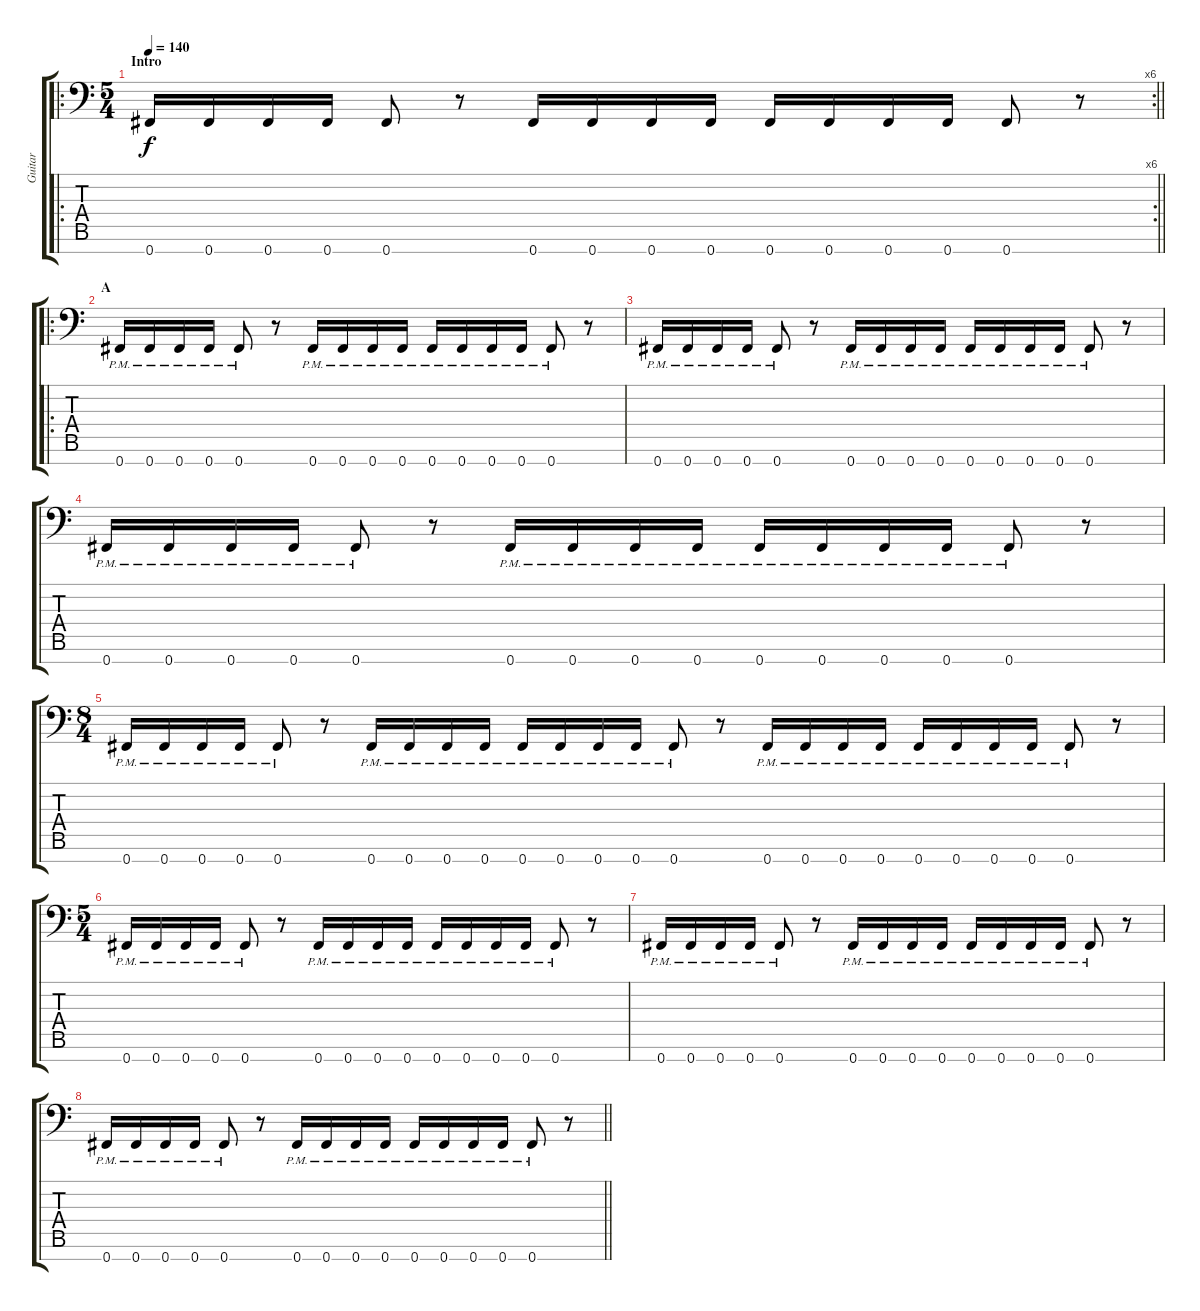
\track ("Guitar" "Guitar") {instrument distortionguitar}
\staff {score tabs}
\tuning (B3 Gb3 D3 A2 E2 B1 Gb1) {hide}
\ro
\rc 6
\ts (5 4)
\section ("" "Intro")
\tempo 140
\clef f4
\barLineRight lightlight
\ks c
0.7.16{dy f instrument distortionguitar} 0.7.16 0.7.16 0.7.16 0.7.8 r.8 0.7.16 0.7.16 0.7.16 0.7.16 0.7.16 0.7.16 0.7.16 0.7.16 0.7.8 r.8 |
\ro
\section ("" "A")
0.7{pm}.16 0.7{pm}.16 0.7{pm}.16 0.7{pm}.16 0.7{pm}.8 r.8 0.7{pm}.16 0.7{pm}.16 0.7{pm}.16 0.7{pm}.16 0.7{pm}.16 0.7{pm}.16 0.7{pm}.16 0.7{pm}.16 0.7{pm}.8 r.8 |
0.7{pm}.16 0.7{pm}.16 0.7{pm}.16 0.7{pm}.16 0.7{pm}.8 r.8 0.7{pm}.16 0.7{pm}.16 0.7{pm}.16 0.7{pm}.16 0.7{pm}.16 0.7{pm}.16 0.7{pm}.16 0.7{pm}.16 0.7{pm}.8 r.8 |
0.7{pm}.16 0.7{pm}.16 0.7{pm}.16 0.7{pm}.16 0.7{pm}.8 r.8 0.7{pm}.16 0.7{pm}.16 0.7{pm}.16 0.7{pm}.16 0.7{pm}.16 0.7{pm}.16 0.7{pm}.16 0.7{pm}.16 0.7{pm}.8 r.8 |
\ts (8 4)
0.7{pm}.16 0.7{pm}.16 0.7{pm}.16 0.7{pm}.16 0.7{pm}.8 r.8 0.7{pm}.16 0.7{pm}.16 0.7{pm}.16 0.7{pm}.16 0.7{pm}.16 0.7{pm}.16 0.7{pm}.16 0.7{pm}.16 0.7{pm}.8 r.8 0.7{pm}.16 0.7{pm}.16 0.7{pm}.16 0.7{pm}.16 0.7{pm}.16 0.7{pm}.16 0.7{pm}.16 0.7{pm}.16 0.7{pm}.8 r.8 |
\ts (5 4)
0.7{pm}.16 0.7{pm}.16 0.7{pm}.16 0.7{pm}.16 0.7{pm}.8 r.8 0.7{pm}.16 0.7{pm}.16 0.7{pm}.16 0.7{pm}.16 0.7{pm}.16 0.7{pm}.16 0.7{pm}.16 0.7{pm}.16 0.7{pm}.8 r.8 |
0.7{pm}.16 0.7{pm}.16 0.7{pm}.16 0.7{pm}.16 0.7{pm}.8 r.8 0.7{pm}.16 0.7{pm}.16 0.7{pm}.16 0.7{pm}.16 0.7{pm}.16 0.7{pm}.16 0.7{pm}.16 0.7{pm}.16 0.7{pm}.8 r.8 |
\barLineRight lightlight
0.7{pm}.16 0.7{pm}.16 0.7{pm}.16 0.7{pm}.16 0.7{pm}.8 r.8 0.7{pm}.16 0.7{pm}.16 0.7{pm}.16 0.7{pm}.16 0.7{pm}.16 0.7{pm}.16 0.7{pm}.16 0.7{pm}.16 0.7{pm}.8 r.8
